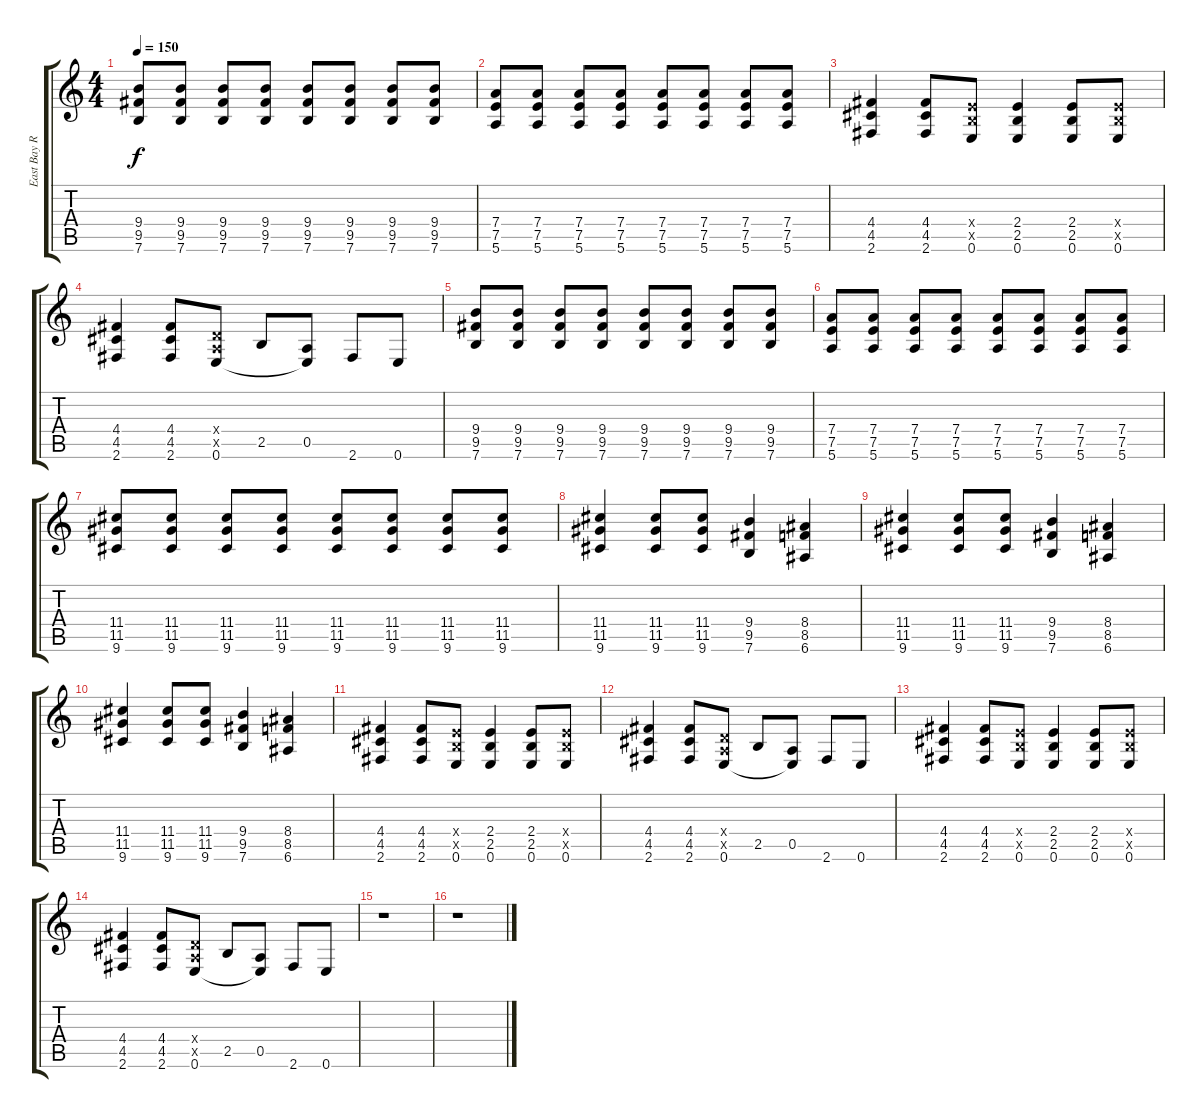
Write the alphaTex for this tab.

\track ("East Bay Ray" "East Bay R") {instrument distortionguitar}
\staff {score tabs}
\tuning (E4 B3 G3 D3 A2 E2) {hide}
\ts (4 4)
\tempo 150
\clef g2
\ks c
(9.4 9.5 7.6).8{dy f} (9.4 9.5 7.6).8 (9.4 9.5 7.6).8 (9.4 9.5 7.6).8 (9.4 9.5 7.6).8 (9.4 9.5 7.6).8 (9.4 9.5 7.6).8 (9.4 9.5 7.6).8 |
(7.4 7.5 5.6).8 (7.4 7.5 5.6).8 (7.4 7.5 5.6).8 (7.4 7.5 5.6).8 (7.4 7.5 5.6).8 (7.4 7.5 5.6).8 (7.4 7.5 5.6).8 (7.4 7.5 5.6).8 |
(4.4 4.5 2.6).4 (4.4 4.5 2.6).8 (2.4{x} 2.5{x} 0.6).8 (2.4 2.5 0.6).4 (2.4 2.5 0.6).8 (2.4{x} 2.5{x} 0.6).8 |
(4.4 4.5 2.6).4 (4.4 4.5 2.6).8 (0.4{x} 0.5{x} 0.6).8 2.5.8 (0.5 0.6{t}).8 2.6.8 0.6.8 |
(9.4 9.5 7.6).8 (9.4 9.5 7.6).8 (9.4 9.5 7.6).8 (9.4 9.5 7.6).8 (9.4 9.5 7.6).8 (9.4 9.5 7.6).8 (9.4 9.5 7.6).8 (9.4 9.5 7.6).8 |
(7.4 7.5 5.6).8 (7.4 7.5 5.6).8 (7.4 7.5 5.6).8 (7.4 7.5 5.6).8 (7.4 7.5 5.6).8 (7.4 7.5 5.6).8 (7.4 7.5 5.6).8 (7.4 7.5 5.6).8 |
(11.4 11.5 9.6).8 (11.4 11.5 9.6).8 (11.4 11.5 9.6).8 (11.4 11.5 9.6).8 (11.4 11.5 9.6).8 (11.4 11.5 9.6).8 (11.4 11.5 9.6).8 (11.4 11.5 9.6).8 |
(11.4 11.5 9.6).4 (11.4 11.5 9.6).8 (11.4 11.5 9.6).8 (9.4 9.5 7.6).4 (8.4 8.5 6.6).4 |
(11.4 11.5 9.6).4 (11.4 11.5 9.6).8 (11.4 11.5 9.6).8 (9.4 9.5 7.6).4 (8.4 8.5 6.6).4 |
(11.4 11.5 9.6).4 (11.4 11.5 9.6).8 (11.4 11.5 9.6).8 (9.4 9.5 7.6).4 (8.4 8.5 6.6).4 |
(4.4 4.5 2.6).4 (4.4 4.5 2.6).8 (2.4{x} 2.5{x} 0.6).8 (2.4 2.5 0.6).4 (2.4 2.5 0.6).8 (2.4{x} 2.5{x} 0.6).8 |
(4.4 4.5 2.6).4 (4.4 4.5 2.6).8 (0.4{x} 0.5{x} 0.6).8 2.5.8 (0.5 0.6{t}).8 2.6.8 0.6.8 |
(4.4 4.5 2.6).4 (4.4 4.5 2.6).8 (2.4{x} 2.5{x} 0.6).8 (2.4 2.5 0.6).4 (2.4 2.5 0.6).8 (2.4{x} 2.5{x} 0.6).8 |
(4.4 4.5 2.6).4 (4.4 4.5 2.6).8 (0.4{x} 0.5{x} 0.6).8 2.5.8 (0.5 0.6{t}).8 2.6.8 0.6.8 |
r.1 |
r.1
